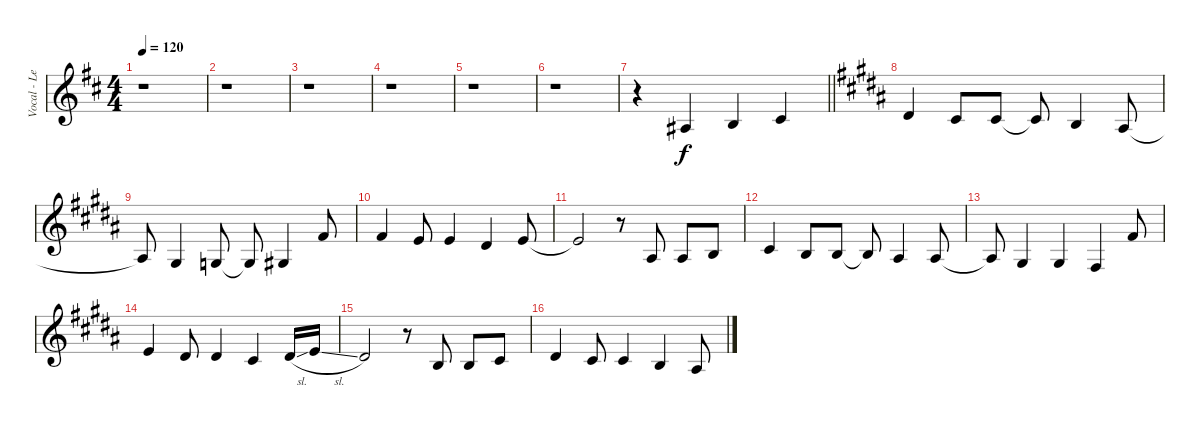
\track ("Vocal - Lee Hong Gi" "Vocal - Le") {instrument sopranosax}
\staff {score}
\tuning (E4 B3 G3 D3 A2 E2) {hide}
\ts (4 4)
\tempo 120
\clef g2
\ks bminor
r.1{dy f} |
r.1 |
r.1 |
r.1 |
r.1 |
r.1 |
\barLineRight lightlight
r.4 3.3.4 0.2.4 2.2.4 |
\ks g#minor
4.2.4 2.2.8 2.2.8 2.2{t}.8 0.2.4 3.3.8 |
3.3{t}.8 1.3.4 0.3.8 0.3{t}.8 1.3.4 2.1.8 |
2.1.4 0.1.8 0.1.4 4.2.4 0.1.8 |
0.1{t}.2 r.8 3.3.8 3.3.8 0.2.8 |
2.2.4 0.2.8 0.2.8 0.2{t}.8 3.3.4 3.3.8 |
3.3{t}.8 1.3.4 1.3.4 4.4.4 2.1.8 |
0.1.4 4.2.8 4.2.4 2.2.4 4.2{sl}.16 5.2{sl}.16 |
4.2.2 r.8 0.2.8 0.2.8 2.2.8 |
4.2.4 2.2.8 2.2.4 0.2.4 3.3.8
